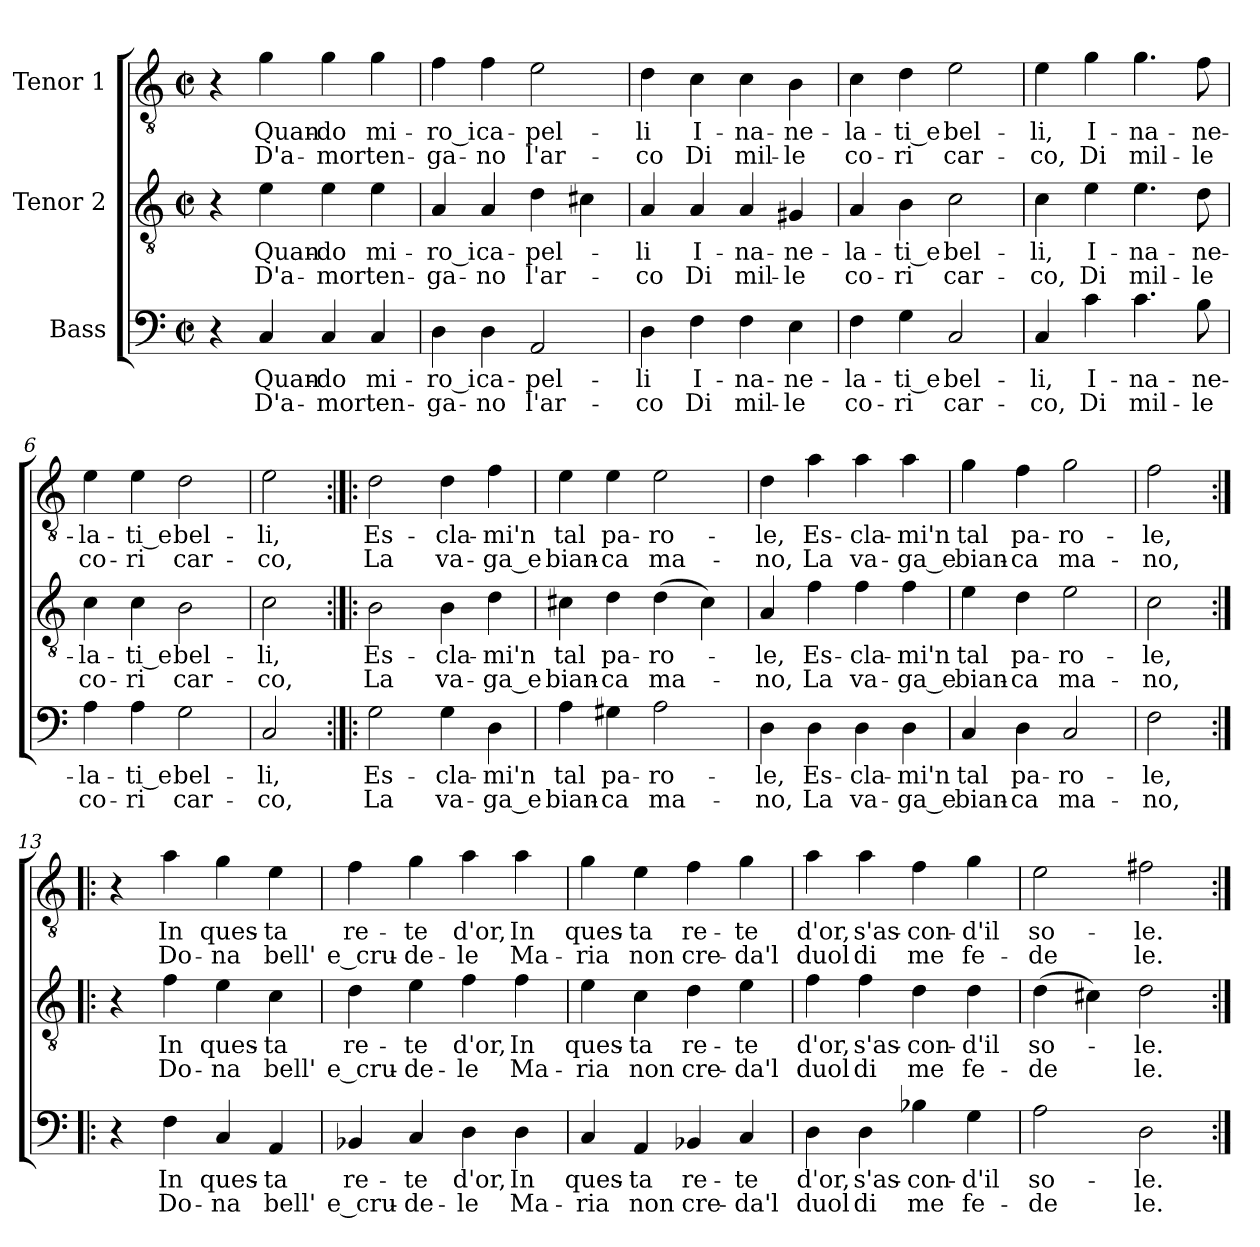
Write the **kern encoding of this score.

**kern	**text	**text	**kern	**text	**text	**kern	**text	**text
*part3	*part3	*part3	*part2	*part2	*part2	*part1	*part1	*part1
*staff3	*staff3	*staff3	*staff2	*staff2	*staff2	*staff1	*staff1	*staff1
*I"Bass	*	*	*I"Tenor 2	*	*	*I"Tenor 1	*	*
*clefF4	*	*	*clefGv2	*	*	*clefGv2	*	*
*k[]	*	*	*k[]	*	*	*k[]	*	*
*a:	*	*	*a:	*	*	*a:	*	*
*M2/2	*	*	*M2/2	*	*	*M2/2	*	*
*met(c|)	*	*	*met(c|)	*	*	*met(c|)	*	*
=1	=1	=1	=1	=1	=1	=1	=1	=1
4r	.	.	4r	.	.	4r	.	.
4C/	Quan-	D'a-	4e\	Quan-	D'a-	4g\	Quan-	D'a-
4C/	-do	-mor	4e\	-do	-mor	4g\	-do	-mor
4C/	mi-	ten-	4e\	mi-	ten-	4g\	mi-	ten-
=2	=2	=2	=2	=2	=2	=2	=2	=2
4D\	-ro_i	-ga-	4A/	-ro_i	-ga-	4f\	-ro_i	-ga-
4D\	ca-	-no	4A/	ca-	-no	4f\	ca-	-no
2AA/	-pel-	l'ar-	4d\	-pel-	l'ar-	2e\	-pel-	l'ar-
.	.	.	4c#X\	.	.	.	.	.
=3	=3	=3	=3	=3	=3	=3	=3	=3
4D\	-li	-co	4A/	-li	-co	4d\	-li	-co
4F\	I-	Di	4A/	I-	Di	4c\	I-	Di
4F\	-na-	mil-	4A/	-na-	mil-	4c\	-na-	mil-
4E\	-ne-	-le	4G#X/	-ne-	-le	4B\	-ne-	-le
=4	=4	=4	=4	=4	=4	=4	=4	=4
4F\	-la-	co-	4A/	-la-	co-	4c\	-la-	co-
4G\	-ti_e	-ri	4B\	-ti_e	-ri	4d\	-ti_e	-ri
2C/	bel-	car-	2c\	bel-	car-	2e\	bel-	car-
=5	=5	=5	=5	=5	=5	=5	=5	=5
4C/	-li,	-co,	4c\	-li,	-co,	4e\	-li,	-co,
4c\	I-	Di	4e\	I-	Di	4g\	I-	Di
4.c\	-na-	mil-	4.e\	-na-	mil-	4.g\	-na-	mil-
8B\	-ne-	-le	8d\	-ne-	-le	8f\	-ne-	-le
!!LO:LB:g=z
=6	=6	=6	=6	=6	=6	=6	=6	=6
4A\	-la-	co-	4c\	-la-	co-	4e\	-la-	co-
4A\	-ti_e	-ri	4c\	-ti_e	-ri	4e\	-ti_e	-ri
2G\	bel-	car-	2B\	bel-	car-	2d\	bel-	car-
=7	=7	=7	=7	=7	=7	=7	=7	=7
2C/	-li,	-co,	2c\	-li,	-co,	2e\	-li,	-co,
=8:|!|:	=8:|!|:	=8:|!|:	=8:|!|:	=8:|!|:	=8:|!|:	=8:|!|:	=8:|!|:	=8:|!|:
2G\	Es-	La	2B\	Es-	La	2d\	Es-	La
4G\	-cla-	va-	4B\	-cla-	va-	4d\	-cla-	va-
4D\	-mi'n	-ga_e	4d\	-mi'n	-ga_e	4f\	-mi'n	-ga_e
=9	=9	=9	=9	=9	=9	=9	=9	=9
4A\	tal	bian-	4c#X\	tal	bian-	4e\	tal	bian-
4G#X\	pa-	-ca	4d\	pa-	-ca	4e\	pa-	-ca
2A\	-ro-	ma-	(4d\	-ro-	ma-	2e\	-ro-	ma-
.	.	.	4c#\)	.	.	.	.	.
=10	=10	=10	=10	=10	=10	=10	=10	=10
4D\	-le,	-no,	4A/	-le,	-no,	4d\	-le,	-no,
4D\	Es-	La	4f\	Es-	La	4a\	Es-	La
4D\	-cla-	va-	4f\	-cla-	va-	4a\	-cla-	va-
4D\	-mi'n	-ga_e	4f\	-mi'n	-ga_e	4a\	-mi'n	-ga_e
=11	=11	=11	=11	=11	=11	=11	=11	=11
4C/	tal	bian-	4e\	tal	bian-	4g\	tal	bian-
4D\	pa-	-ca	4d\	pa-	-ca	4f\	pa-	-ca
2C/	-ro-	ma-	2e\	-ro-	ma-	2g\	-ro-	ma-
=12	=12	=12	=12	=12	=12	=12	=12	=12
2F\	-le,	-no,	2c\	-le,	-no,	2f\	-le,	-no,
!!LO:LB:g=z
=13:|!|:	=13:|!|:	=13:|!|:	=13:|!|:	=13:|!|:	=13:|!|:	=13:|!|:	=13:|!|:	=13:|!|:
4r	.	.	4r	.	.	4r	.	.
4F\	In	Do-	4f\	In	Do-	4a\	In	Do-
4C/	ques-	-na	4e\	ques-	-na	4g\	ques-	-na
4AA/	-ta	bell'	4c\	-ta	bell'	4e\	-ta	bell'
=14	=14	=14	=14	=14	=14	=14	=14	=14
4BB-X/	re-	e_cru-	4d\	re-	e_cru-	4f\	re-	e_cru-
4C/	-te	-de-	4e\	-te	-de-	4g\	-te	-de-
4D\	d'or,	-le	4f\	d'or,	-le	4a\	d'or,	-le
4D\	In	Ma-	4f\	In	Ma-	4a\	In	Ma-
=15	=15	=15	=15	=15	=15	=15	=15	=15
4C/	ques-	-ria	4e\	ques-	-ria	4g\	ques-	-ria
4AA/	-ta	non	4c\	-ta	non	4e\	-ta	non
4BB-X/	re-	cre-	4d\	re-	cre-	4f\	re-	cre-
4C/	-te	-da'l	4e\	-te	-da'l	4g\	-te	-da'l
=16	=16	=16	=16	=16	=16	=16	=16	=16
4D\	d'or,	duol	4f\	d'or,	duol	4a\	d'or,	duol
4D\	s'as-	di	4f\	s'as-	di	4a\	s'as-	di
4B-X\	-con-	me	4d\	-con-	me	4f\	-con-	me
4G\	-d'il	fe-	4d\	-d'il	fe-	4g\	-d'il	fe-
=17	=17	=17	=17	=17	=17	=17	=17	=17
2A\	so-	-de	(4d\	so-	-de	2e\	so-	-de
.	.	.	4c#X\)	.	.	.	.	.
2D\	-le.	le.	2d\	-le.	le.	2f#X\	-le.	le.
=:|!	=:|!	=:|!	=:|!	=:|!	=:|!	=:|!	=:|!	=:|!
*-	*-	*-	*-	*-	*-	*-	*-	*-
